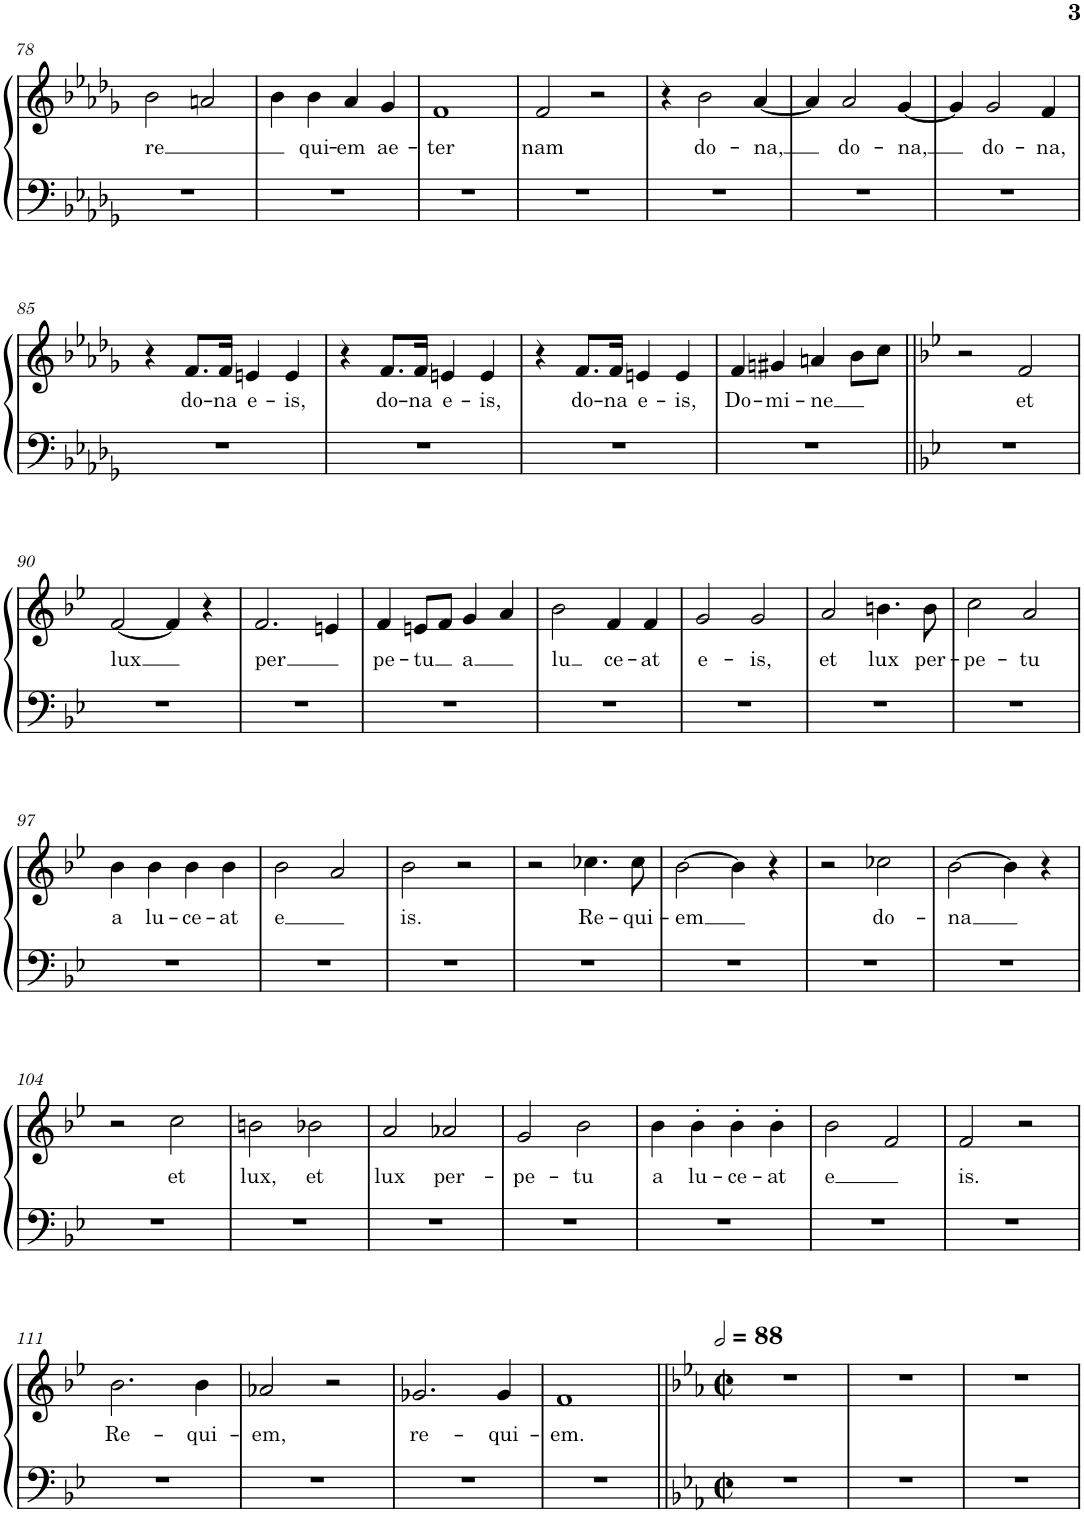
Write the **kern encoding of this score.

**kern	**kern	**text
*part1	*part1	*part1
*staff2	*staff1	*staff1
*I"Piano	*	*
*I'Pno.	*	*
!!LO:PB:g=z
*clefF4	*clefG2	*
*k[b-e-a-d-g-]	*k[b-e-a-d-g-]	*
*M4/4	*M4/4	*
*met(c)	*met(c)	*
=78	=78	=78
!	!	!LO:LY:b
1r	2b-\	re
.	2an/	.
=79	=79	=79
1r	4b-\	.
!	!	!LO:LY:b
.	4b-\	qui-
!	!	!LO:LY:b
.	4a-/	-em
!	!	!LO:LY:b
.	4g-/	ae-
=80	=80	=80
!	!	!LO:LY:b
1r	1f	-ter
=81	=81	=81
!	!	!LO:LY:b
1r	2f/	nam
.	2r	.
=82	=82	=82
1r	4r	.
!	!	!LO:LY:b
.	2b-\	do-
!	!	!LO:LY:b
.	[4a-/	-na,
=83	=83	=83
1r	4a-/]	.
!	!	!LO:LY:b
.	2a-/	do-
!	!	!LO:LY:b
.	[4g-/	-na,
=84	=84	=84
1r	4g-/]	.
!	!	!LO:LY:b
.	2g-/	do-
!	!	!LO:LY:b
.	4f/	-na,
!!LO:LB:g=z
=85	=85	=85
1r	4r	.
!	!	!LO:LY:b
.	8.f/L	do-
!	!	!LO:LY:b
.	16f/Jk	-na
!	!	!LO:LY:b
.	4en/	e-
!	!	!LO:LY:b
.	4e/	-is,
=86	=86	=86
1r	4r	.
!	!	!LO:LY:b
.	8.f/L	do-
!	!	!LO:LY:b
.	16f/Jk	-na
!	!	!LO:LY:b
.	4en/	e-
!	!	!LO:LY:b
.	4e/	-is,
=87	=87	=87
1r	4r	.
!	!	!LO:LY:b
.	8.f/L	do-
!	!	!LO:LY:b
.	16f/Jk	-na
!	!	!LO:LY:b
.	4en/	e-
!	!	!LO:LY:b
.	4e/	-is,
=88	=88	=88
!	!	!LO:LY:b
1r	4f/	Do-
!	!	!LO:LY:b
.	4g#X/	-mi-
!	!	!LO:LY:b
.	4an/	-ne
.	8b-\L	.
.	8cc\J	.
=89||	=89||	=89||
*k[b-e-]	*k[b-e-]	*
1r	2r	.
!	!	!LO:LY:b
.	2f/	et
!!LO:LB:g=z
=90	=90	=90
!	!	!LO:LY:b
1r	[2f/	lux
.	4f/]	.
.	4r	.
=91	=91	=91
!	!	!LO:LY:b
1r	2.f/	per
.	4en/	.
=92	=92	=92
!	!	!LO:LY:b
1r	4f/	pe-
!	!	!LO:LY:b
.	8en/L	-tu
.	8f/J	.
!	!	!LO:LY:b
.	4g/	a
.	4a/	.
=93	=93	=93
!	!	!LO:LY:b
1r	2b-\	lu
!	!	!LO:LY:b
.	4f/	ce-
!	!	!LO:LY:b
.	4f/	-at
=94	=94	=94
!	!	!LO:LY:b
1r	2g/	e-
!	!	!LO:LY:b
.	2g/	-is,
=95	=95	=95
!	!	!LO:LY:b
1r	2a/	et
!	!	!LO:LY:b
.	4.bn\	lux
!	!	!LO:LY:b
.	8b\	per-
=96	=96	=96
!	!	!LO:LY:b
1r	2cc\	-pe-
!	!	!LO:LY:b
.	2a/	-tu
!!LO:LB:g=z
=97	=97	=97
!	!	!LO:LY:b
1r	4b-\	a
!	!	!LO:LY:b
.	4b-\	lu-
!	!	!LO:LY:b
.	4b-\	-ce-
!	!	!LO:LY:b
.	4b-\	-at
=98	=98	=98
!	!	!LO:LY:b
1r	2b-\	e
.	2a/	.
=99	=99	=99
!	!	!LO:LY:b
1r	2b-\	is.
.	2r	.
=100	=100	=100
1r	2r	.
!	!	!LO:LY:b
.	4.cc-X\	Re-
!	!	!LO:LY:b
.	8cc-\	-qui-
=101	=101	=101
!	!	!LO:LY:b
1r	[2b-\	-em
.	4b-\]	.
.	4r	.
=102	=102	=102
1r	2r	.
!	!	!LO:LY:b
.	2cc-X\	do-
=103	=103	=103
!	!	!LO:LY:b
1r	[2b-\	-na
.	4b-\]	.
.	4r	.
!!LO:LB:g=z
=104	=104	=104
1r	2r	.
!	!	!LO:LY:b
.	2cc\	et
=105	=105	=105
!	!	!LO:LY:b
1r	2bn\	lux,
!	!	!LO:LY:b
.	2b-X\	et
=106	=106	=106
!	!	!LO:LY:b
1r	2a/	lux
!	!	!LO:LY:b
.	2a-X/	per-
=107	=107	=107
!	!	!LO:LY:b
1r	2g/	-pe-
!	!	!LO:LY:b
.	2b-\	-tu
=108	=108	=108
!	!	!LO:LY:b
1r	4b-\	a
!	!	!LO:LY:b
.	4b-'\	lu-
!	!	!LO:LY:b
.	4b-'\	-ce-
!	!	!LO:LY:b
.	4b-'\	-at
=109	=109	=109
!	!	!LO:LY:b
1r	2b-\	e
.	2f/	.
=110	=110	=110
!	!	!LO:LY:b
1r	2f/	is.
.	2r	.
!!LO:LB:g=z
=111	=111	=111
!	!	!LO:LY:b
1r	2.b-\	Re-
!	!	!LO:LY:b
.	4b-\	-qui-
=112	=112	=112
!	!	!LO:LY:b
1r	2a-X/	-em,
.	2r	.
=113	=113	=113
!	!	!LO:LY:b
1r	2.g-X/	re-
!	!	!LO:LY:b
.	4g-/	-qui-
=114	=114	=114
!	!	!LO:LY:b
1r	1f	-em.
=115||	=115||	=115||
*k[b-e-a-]	*k[b-e-a-]	*
*M2/2	*M2/2	*
*met(c|)	*met(c|)	*
*	*MM176	*
1r	1r	.
=116	=116	=116
1r	1r	.
=117	=117	=117
1r	1r	.
=	=	=
*-	*-	*-
